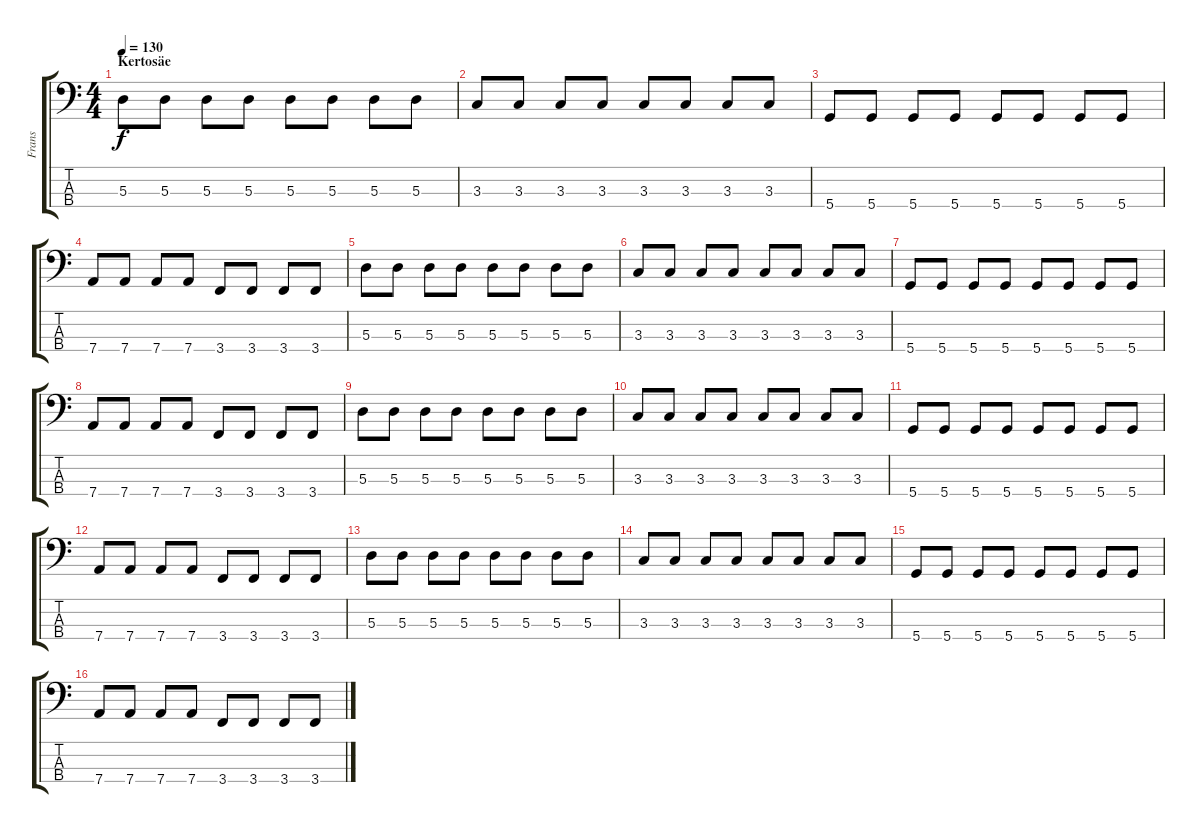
\track ("Frans" "Frans") {instrument distortionguitar}
\staff {score tabs}
\tuning (G2 D2 A1 D1) {hide}
\ts (4 4)
\section ("" "Kertosäe")
\tempo 130
\clef f4
\ks c
5.3.8{dy f} 5.3.8 5.3.8 5.3.8 5.3.8 5.3.8 5.3.8 5.3.8 |
3.3.8 3.3.8 3.3.8 3.3.8 3.3.8 3.3.8 3.3.8 3.3.8 |
5.4.8 5.4.8 5.4.8 5.4.8 5.4.8 5.4.8 5.4.8 5.4.8 |
7.4.8 7.4.8 7.4.8 7.4.8 3.4.8 3.4.8 3.4.8 3.4.8 |
5.3.8 5.3.8 5.3.8 5.3.8 5.3.8 5.3.8 5.3.8 5.3.8 |
3.3.8 3.3.8 3.3.8 3.3.8 3.3.8 3.3.8 3.3.8 3.3.8 |
5.4.8 5.4.8 5.4.8 5.4.8 5.4.8 5.4.8 5.4.8 5.4.8 |
7.4.8 7.4.8 7.4.8 7.4.8 3.4.8 3.4.8 3.4.8 3.4.8 |
5.3.8 5.3.8 5.3.8 5.3.8 5.3.8 5.3.8 5.3.8 5.3.8 |
3.3.8 3.3.8 3.3.8 3.3.8 3.3.8 3.3.8 3.3.8 3.3.8 |
5.4.8 5.4.8 5.4.8 5.4.8 5.4.8 5.4.8 5.4.8 5.4.8 |
7.4.8 7.4.8 7.4.8 7.4.8 3.4.8 3.4.8 3.4.8 3.4.8 |
5.3.8 5.3.8 5.3.8 5.3.8 5.3.8 5.3.8 5.3.8 5.3.8 |
3.3.8 3.3.8 3.3.8 3.3.8 3.3.8 3.3.8 3.3.8 3.3.8 |
5.4.8 5.4.8 5.4.8 5.4.8 5.4.8 5.4.8 5.4.8 5.4.8 |
7.4.8 7.4.8 7.4.8 7.4.8 3.4.8 3.4.8 3.4.8 3.4.8
